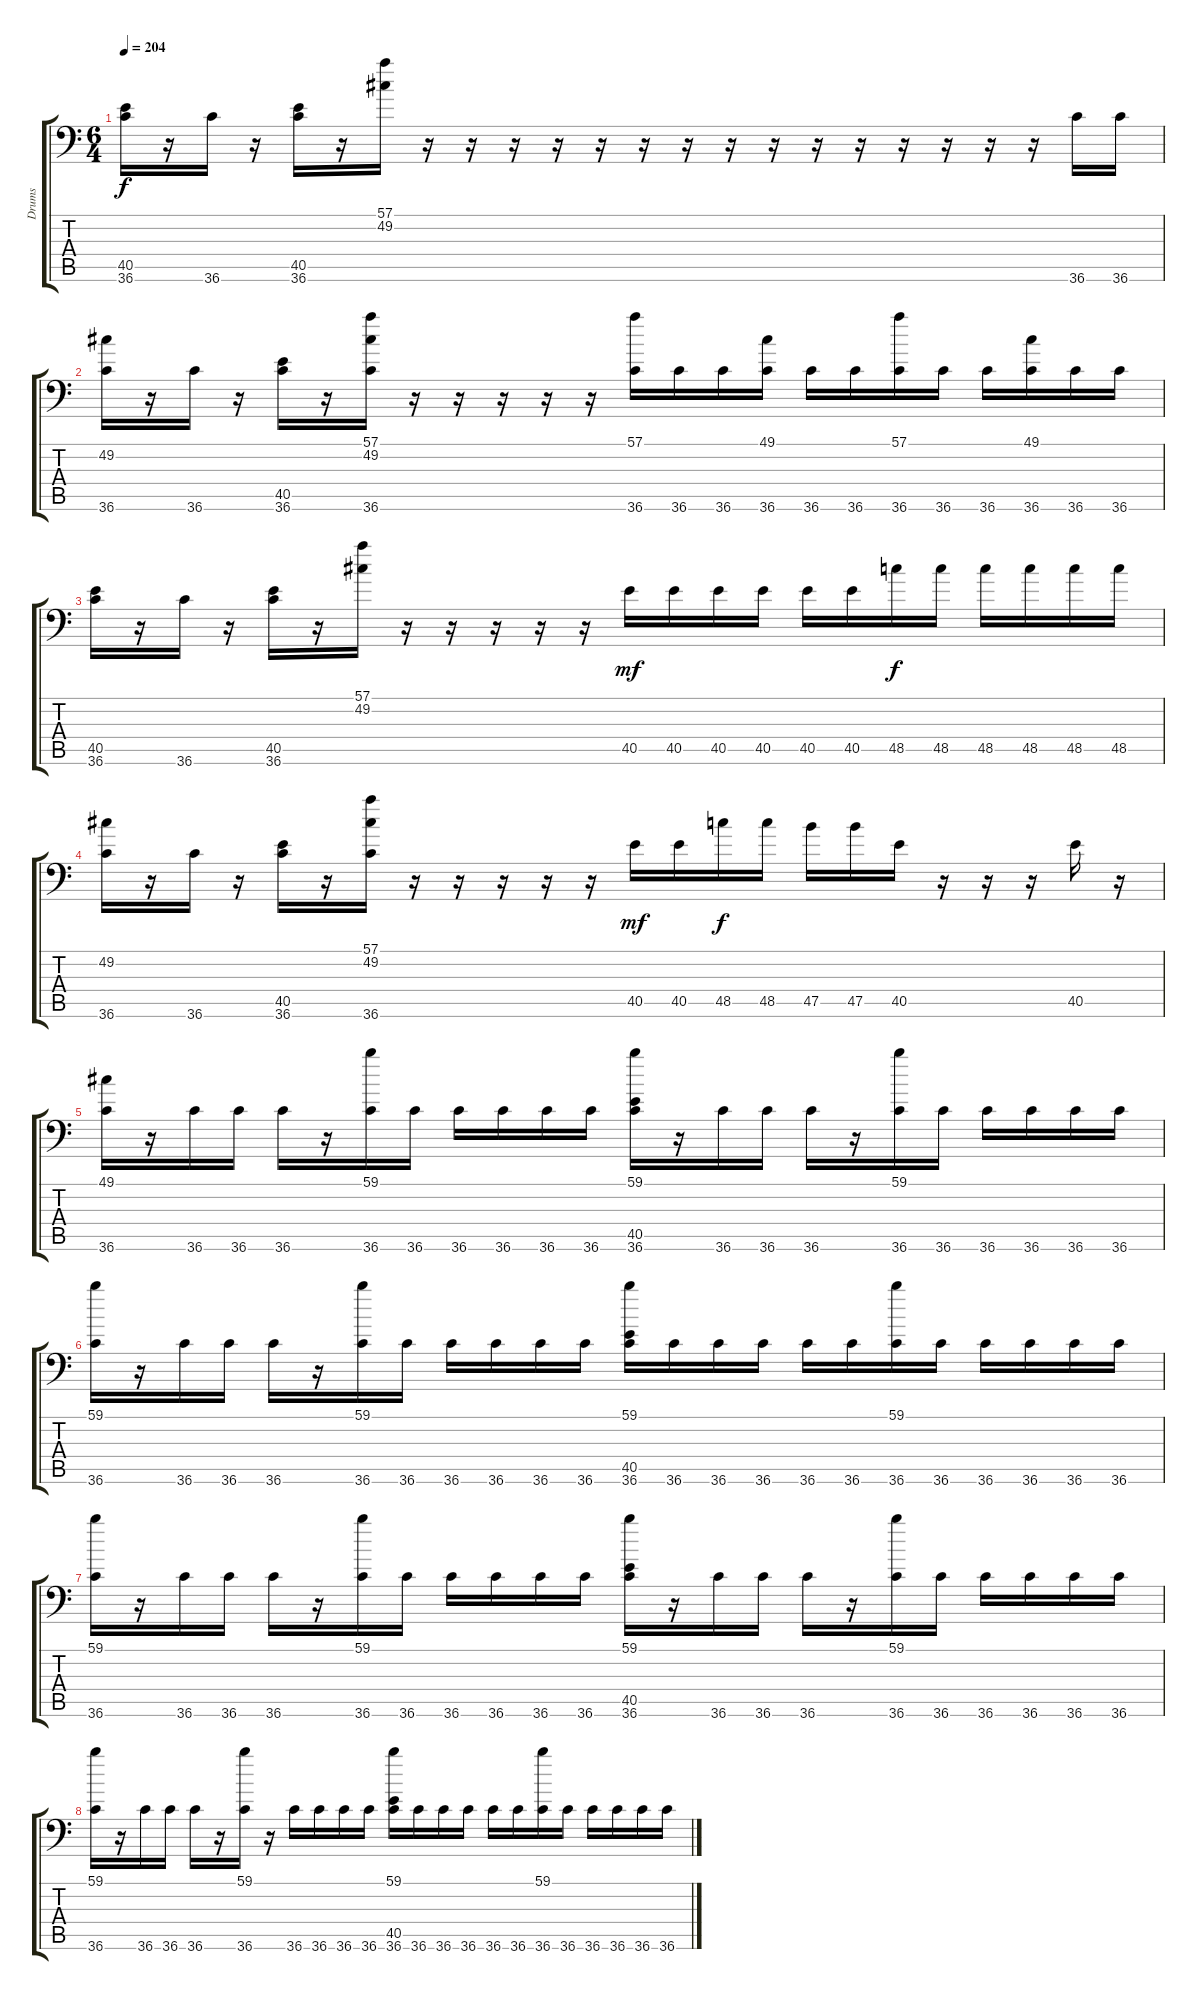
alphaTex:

\track ("Drums" "Drums") {instrument acousticgrandpiano}
\staff {score tabs}
\tuning (C-1 C-1 C-1 C-1 C-1 C-1) {hide}
\ts (6 4)
\tempo 204
\clef f4
\ks c
(40.5 36.6).16{dy f} r.16 36.6.16 r.16 (40.5 36.6).16 r.16 (57.1 49.2).16 r.16 r.16 r.16 r.16 r.16 r.16 r.16 r.16 r.16 r.16 r.16 r.16 r.16 r.16 r.16 36.6.16 36.6.16 |
(49.2 36.6).16 r.16 36.6.16 r.16 (40.5 36.6).16 r.16 (57.1 49.2 36.6).16 r.16 r.16 r.16 r.16 r.16 (57.1 36.6).16 36.6.16 36.6.16 (49.1 36.6).16 36.6.16 36.6.16 (57.1 36.6).16 36.6.16 36.6.16 (49.1 36.6).16 36.6.16 36.6.16 |
(40.5 36.6).16 r.16 36.6.16 r.16 (40.5 36.6).16 r.16 (57.1 49.2).16 r.16 r.16 r.16 r.16 r.16 40.5.16{dy mf} 40.5.16 40.5.16 40.5.16 40.5.16 40.5.16 48.5.16{dy f} 48.5.16 48.5.16 48.5.16 48.5.16 48.5.16 |
(49.2 36.6).16 r.16 36.6.16 r.16 (40.5 36.6).16 r.16 (57.1 49.2 36.6).16 r.16 r.16 r.16 r.16 r.16 40.5.16{dy mf} 40.5.16 48.5.16{dy f} 48.5.16 47.5.16 47.5.16 40.5.16 r.16 r.16 r.16 40.5.16 r.16 |
(49.1 36.6).16 r.16 36.6.16 36.6.16 36.6.16 r.16 (59.1 36.6).16 36.6.16 36.6.16 36.6.16 36.6.16 36.6.16 (59.1 40.5 36.6).16 r.16 36.6.16 36.6.16 36.6.16 r.16 (59.1 36.6).16 36.6.16 36.6.16 36.6.16 36.6.16 36.6.16 |
(59.1 36.6).16 r.16 36.6.16 36.6.16 36.6.16 r.16 (59.1 36.6).16 36.6.16 36.6.16 36.6.16 36.6.16 36.6.16 (59.1 40.5 36.6).16 36.6.16 36.6.16 36.6.16 36.6.16 36.6.16 (59.1 36.6).16 36.6.16 36.6.16 36.6.16 36.6.16 36.6.16 |
(59.1 36.6).16 r.16 36.6.16 36.6.16 36.6.16 r.16 (59.1 36.6).16 36.6.16 36.6.16 36.6.16 36.6.16 36.6.16 (59.1 40.5 36.6).16 r.16 36.6.16 36.6.16 36.6.16 r.16 (59.1 36.6).16 36.6.16 36.6.16 36.6.16 36.6.16 36.6.16 |
(59.1 36.6).16 r.16 36.6.16 36.6.16 36.6.16 r.16 (59.1 36.6).16 r.16 36.6.16 36.6.16 36.6.16 36.6.16 (59.1 40.5 36.6).16 36.6.16 36.6.16 36.6.16 36.6.16 36.6.16 (59.1 36.6).16 36.6.16 36.6.16 36.6.16 36.6.16 36.6.16
